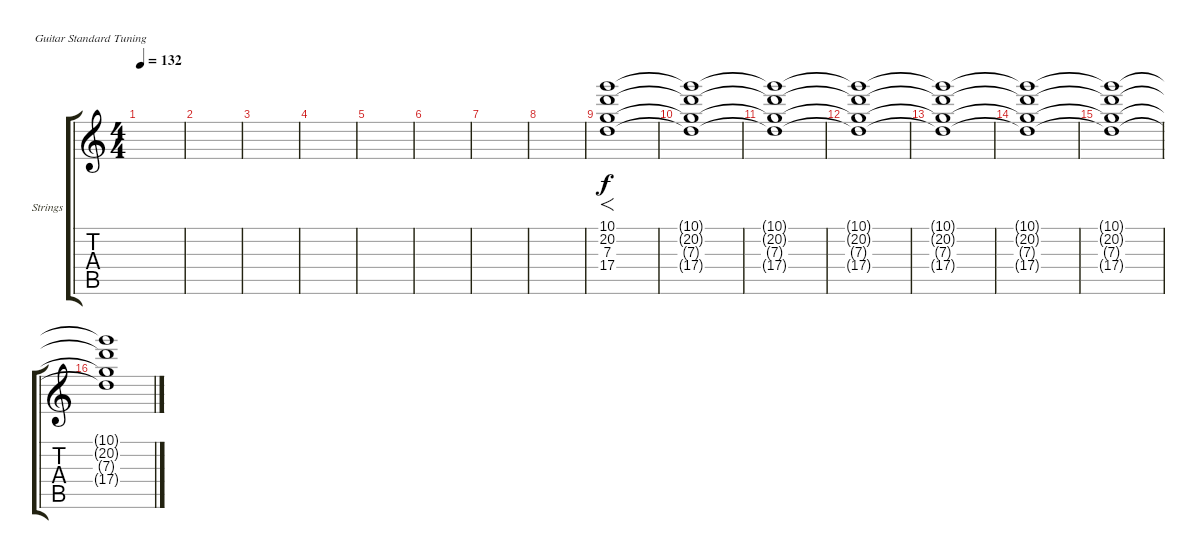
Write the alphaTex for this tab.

\defaultSystemsLayout 4
\bracketExtendMode groupsimilarinstruments
\firstSystemTrackNameOrientation horizontal
\otherSystemsTrackNameOrientation horizontal
\track ("Strings" "Strings") {instrument electricguitarclean}
\staff {score tabs}
\tuning (E4 B3 G3 D3 A2 E2)
\ts (4 4)
\tempo 132
\clef g2
\scale
0.333333
\ks c
|
\scale
0.333333 |
\scale
0.333333 |
\scale
0.333333 |
\scale
0.333333 |
\scale
0.333333 |
\scale
0.333333 |
\scale
0.333333 |
\scale
0.333333 (10.1 20.2 7.3 17.4).1{f} |
\scale
0.333333 (17.4{t} 7.3{t} 20.2{t} 10.1{t}).1 |
\scale
0.333333 (17.4{t} 7.3{t} 20.2{t} 10.1{t}).1 |
\scale
0.333333 (17.4{t} 7.3{t} 20.2{t} 10.1{t}).1 |
\scale
0.333333 (17.4{t} 7.3{t} 20.2{t} 10.1{t}).1 |
\scale
0.333333 (17.4{t} 7.3{t} 20.2{t} 10.1{t}).1 |
\scale
0.333333 (17.4{t} 7.3{t} 20.2{t} 10.1{t}).1 |
\scale
0.333333 (17.4{t} 7.3{t} 20.2{t} 10.1{t}).1
